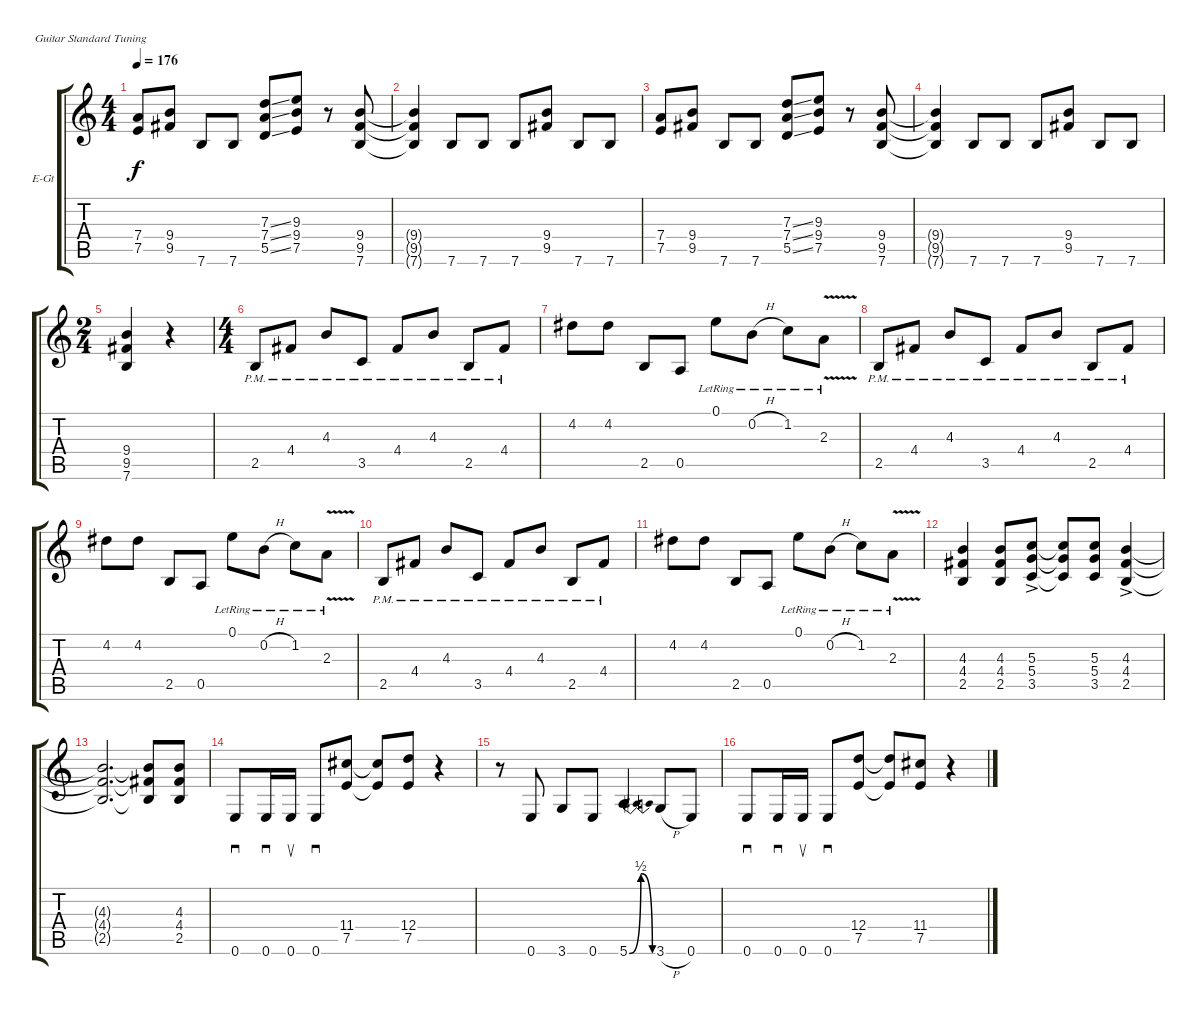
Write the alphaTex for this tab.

\bracketExtendMode groupsimilarinstruments
\firstSystemTrackNameOrientation horizontal
\otherSystemsTrackNameOrientation horizontal
\track ("Rytmic Guitar" "E-Gt") {instrument distortionguitar}
\staff {score tabs}
\tuning (E4 B3 G3 D3 A2 E2)
\ts (4 4)
\tempo 176
\clef g2
\ks c
(7.4 7.5).8{dy f} (9.4 9.5).8 7.6.8 7.6.8 (7.3{ss} 7.4{ss} 5.5{ss}).8 (9.3 9.4 7.5).8 r.8 (9.4 9.5 7.6).8 |
(9.4{t} 9.5{t} 7.6{t}).4 7.6.8 7.6.8 7.6.8 (9.4 9.5).8 7.6.8 7.6.8 |
(7.4 7.5).8 (9.4 9.5).8 7.6.8 7.6.8 (7.3{ss} 7.4{ss} 5.5{ss}).8 (9.3 9.4 7.5).8 r.8 (9.4 9.5 7.6).8 |
(9.4{t} 9.5{t} 7.6{t}).4 7.6.8 7.6.8 7.6.8 (9.4 9.5).8 7.6.8 7.6.8 |
\ts (2 4)
\beaming (8 2 2)
(9.4 9.5 7.6).4 r.4 |
\ts (4 4)
\beaming (8 2 2 2 2)
2.5{pm}.8 4.4{pm}.8 4.3{pm}.8 3.5{pm}.8 4.4{pm}.8 4.3{pm}.8 2.5{pm}.8 4.4{pm}.8 |
4.2.8 4.2.8 2.5.8 0.5.8 0.1{lr}.8 0.2{h lr}.8 1.2{lr}.8 2.3{v lr}.8 |
2.5{pm}.8 4.4{pm}.8 4.3{pm}.8 3.5{pm}.8 4.4{pm}.8 4.3{pm}.8 2.5{pm}.8 4.4{pm}.8 |
4.2.8 4.2.8 2.5.8 0.5.8 0.1{lr}.8 0.2{h lr}.8 1.2{lr}.8 2.3{v lr}.8 |
2.5{pm}.8 4.4{pm}.8 4.3{pm}.8 3.5{pm}.8 4.4{pm}.8 4.3{pm}.8 2.5{pm}.8 4.4{pm}.8 |
4.2.8 4.2.8 2.5.8 0.5.8 0.1{lr}.8 0.2{h lr}.8 1.2{lr}.8 2.3{v lr}.8 |
(4.3 4.4 2.5).4 (4.3 4.4 2.5).8 (5.3 5.4 3.5{ac}).8 (5.3{t} 5.4{t} 3.5{t}).8 (5.3 5.4 3.5).8 (4.3 4.4 2.5{ac}).4 |
(4.3{t} 4.4{t} 2.5{t}).2{d} (4.3{t} 4.4{t} 2.5{t}).8 (4.3 4.4 2.5).8 |
0.6.8{sd} 0.6.16{sd} 0.6.16{su} 0.6.8{sd} (11.4 7.5).8 (11.4{t} 7.5{t}).8 (12.4 7.5).8 r.4 |
r.8 0.6.8 3.6.8 0.6.8 5.6{be (bendrelease 0 0 30 2 30 2 60 0)}.4 3.6{h}.8 0.6.8 |
0.6.8{sd} 0.6.16{sd} 0.6.16{su} 0.6.8{sd} (12.4 7.5).8 (12.4{t} 7.5{t}).8 (11.4 7.5).8 r.4
